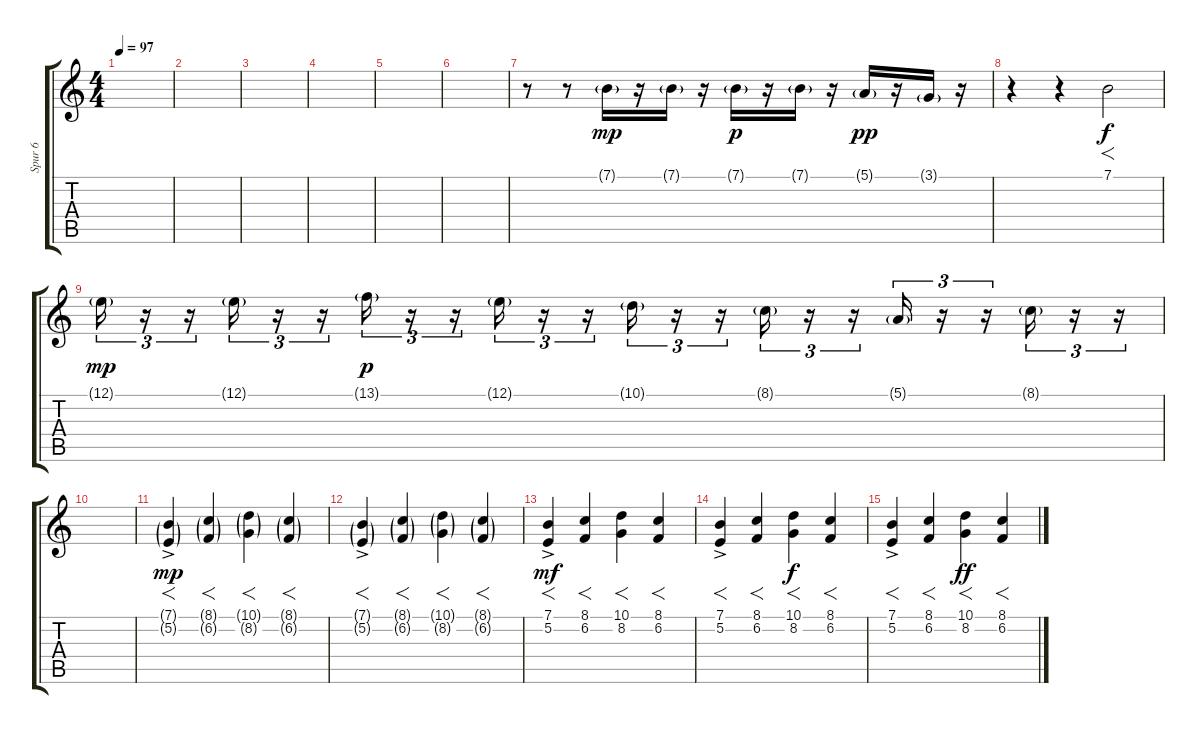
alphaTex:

\track ("Spur 6" "Spur 6") {instrument lead5charang}
\staff {score tabs}
\tuning (E4 B3 G3 D3 A2 E2) {hide}
\ts (4 4)
\tempo 97
\clef g2
\ks c
|
|
|
|
|
|
r.8 r.8 7.1{g}.16{dy mp} r.16 7.1{g}.16 r.16 7.1{g}.16{dy p} r.16 7.1{g}.16 r.16 5.1{g}.16{dy pp} r.16 3.1{g}.16 r.16 |
r.4 r.4 7.1.2{f dy f} |
12.1{g}.16{tu (3 2) dy mp} r.16{tu (3 2)} r.16{tu (3 2)} 12.1{g}.16{tu (3 2)} r.16{tu (3 2)} r.16{tu (3 2)} 13.1{g}.16{tu (3 2) dy p} r.16{tu (3 2)} r.16{tu (3 2)} 12.1{g}.16{tu (3 2)} r.16{tu (3 2)} r.16{tu (3 2)} 10.1{g}.16{tu (3 2)} r.16{tu (3 2)} r.16{tu (3 2)} 8.1{g}.16{tu (3 2)} r.16{tu (3 2)} r.16{tu (3 2)} 5.1{g}.16{tu (3 2)} r.16{tu (3 2)} r.16{tu (3 2)} 8.1{g}.16{tu (3 2)} r.16{tu (3 2)} r.16{tu (3 2)} |
|
(7.1{g} 5.2{g ac}).4{f dy mp} (8.1{g} 6.2{g}).4{f} (10.1{g} 8.2{g}).4{f} (8.1{g} 6.2{g}).4{f} |
(7.1{g} 5.2{g ac}).4{f} (8.1{g} 6.2{g}).4{f} (10.1{g} 8.2{g}).4{f} (8.1{g} 6.2{g}).4{f} |
(7.1 5.2{ac}).4{f dy mf} (8.1 6.2).4{f} (10.1 8.2).4{f} (8.1 6.2).4{f} |
(7.1 5.2{ac}).4{f} (8.1 6.2).4{f} (10.1 8.2).4{f dy f} (8.1 6.2).4{f} |
(7.1 5.2{ac}).4{f} (8.1 6.2).4{f} (10.1 8.2).4{f dy ff} (8.1 6.2).4{f}
